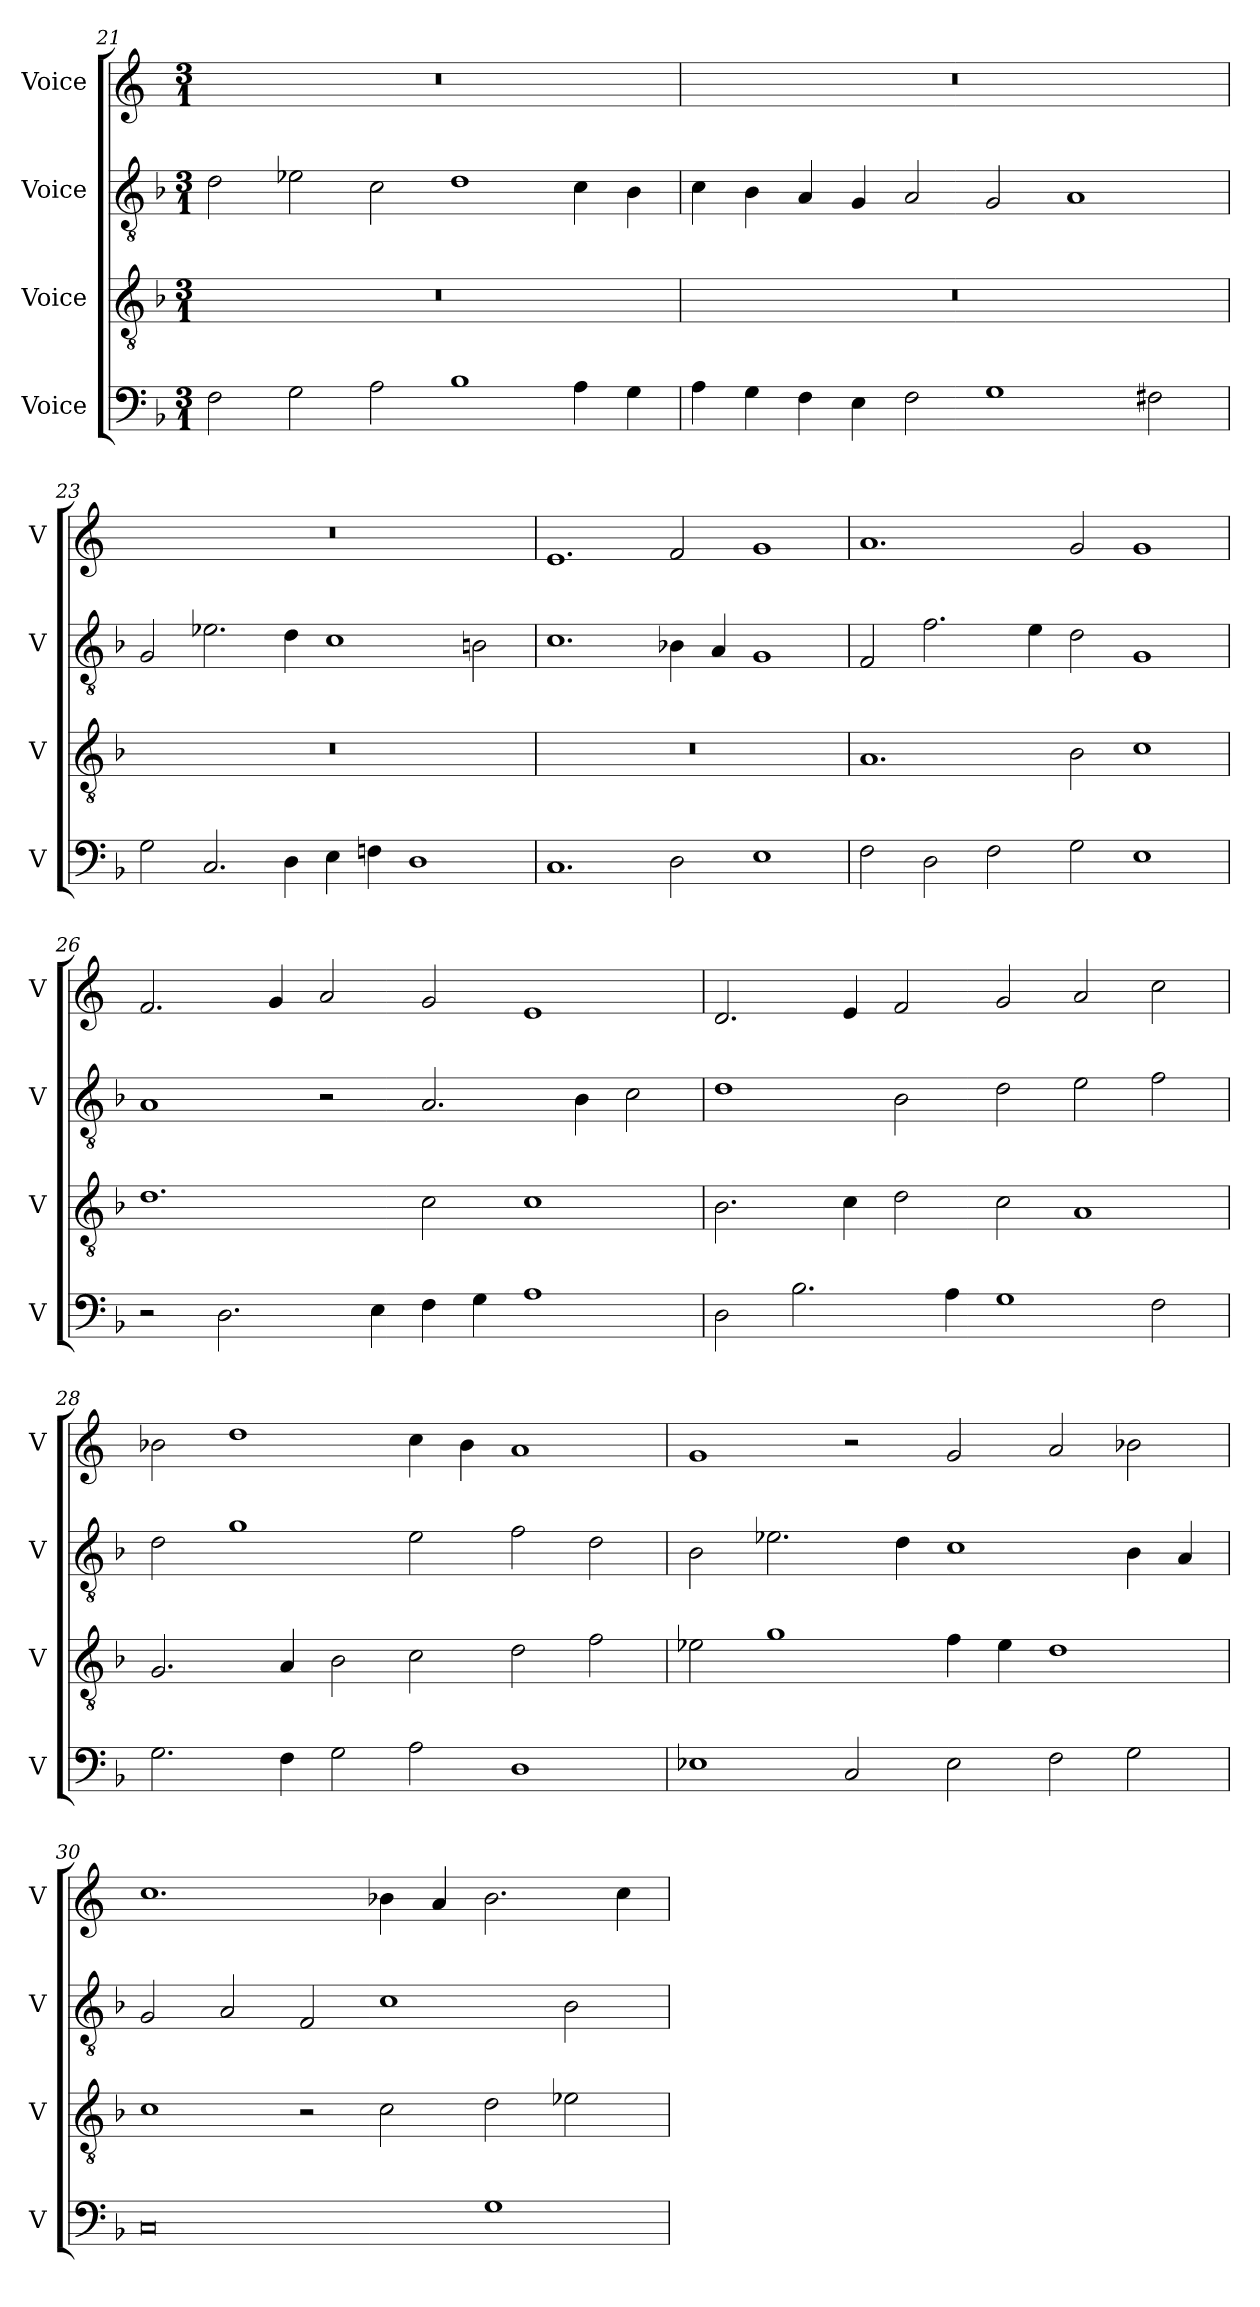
**kern	**kern	**kern	**kern
*part4	*part3	*part2	*part1
*staff4	*staff3	*staff2	*staff1
*I"Voice	*I"Voice	*I"Voice	*I"Voice
*I'V	*I'V	*I'V	*I'V
*clefF4	*clefGv2	*clefGv2	*clefG2
*k[b-]	*k[b-]	*k[b-]	*k[]
*M3/1	*M3/1	*M3/1	*M3/1
=21	=21	=21	=21
2F\	0.r	2d\	0.r
2G\	.	2e-X\	.
2A\	.	2c\	.
1B-	.	1d	.
4A\	.	4c\	.
4G\	.	4B-\	.
!!LO:LB:g=z
=22	=22	=22	=22
4A\	0.r	4c\	0.r
4G\	.	4B-\	.
4F\	.	4A/	.
4E\	.	4G/	.
2F\	.	2A/	.
1G	.	2G/	.
.	.	1A	.
2F#X\	.	.	.
=23	=23	=23	=23
2G\	0.r	2G/	0.r
2.C/	.	2.e-X\	.
4D\	.	4d\	.
4E\	.	1c	.
4Fn\	.	.	.
1D	.	.	.
.	.	2Bn\	.
!!LO:PB:g=z
=24	=24	=24	=24
1.C	0.r	1.c	1.e
2D\	.	4B-X\	2f/
.	.	4A/	.
1E	.	1G	1g
=25	=25	=25	=25
2F\	1.A	2F/	1.a
2D\	.	2.f\	.
2F\	.	.	.
.	.	4e\	.
2G\	2B-\	2d\	2g/
1E	1c	1G	1g
=26	=26	=26	=26
2r	1.d	1A	2.f/
2.D\	.	.	.
.	.	.	4g/
.	.	2r	2a/
4E\	.	.	.
4F\	2c\	2.A/	2g/
4G\	.	.	.
1A	1c	.	1e
.	.	4B-\	.
.	.	2c\	.
!!LO:LB:g=z
=27	=27	=27	=27
2D\	2.B-\	1d	2.d/
2.B-\	.	.	.
.	4c\	.	4e/
.	2d\	2B-\	2f/
4A\	.	.	.
1G	2c\	2d\	2g/
.	1A	2e\	2a/
2F\	.	2f\	2cc\
=28	=28	=28	=28
2.G\	2.G/	2d\	2b-X\
.	.	1g	1dd
4F\	4A/	.	.
2G\	2B-\	.	.
2A\	2c\	2e\	4cc\
.	.	.	4b-\
1D	2d\	2f\	1a
.	2f\	2d\	.
!!LO:LB:g=z
=29	=29	=29	=29
1E-X	2e-X\	2B-\	1g
.	1g	2.e-X\	.
2C/	.	.	2r
.	.	4d\	.
2E-\	4f\	1c	2g/
.	4e-\	.	.
2F\	1d	.	2a/
2G\	.	4B-\	2b-X\
.	.	4A/	.
=30	=30	=30	=30
0C	1c	2G/	1.cc
.	.	2A/	.
.	2r	2F/	.
.	2c\	1c	4b-X\
.	.	.	4a/
1G	2d\	.	2.b-\
.	2e-X\	2B-\	.
.	.	.	4cc\
=	=	=	=
*-	*-	*-	*-
